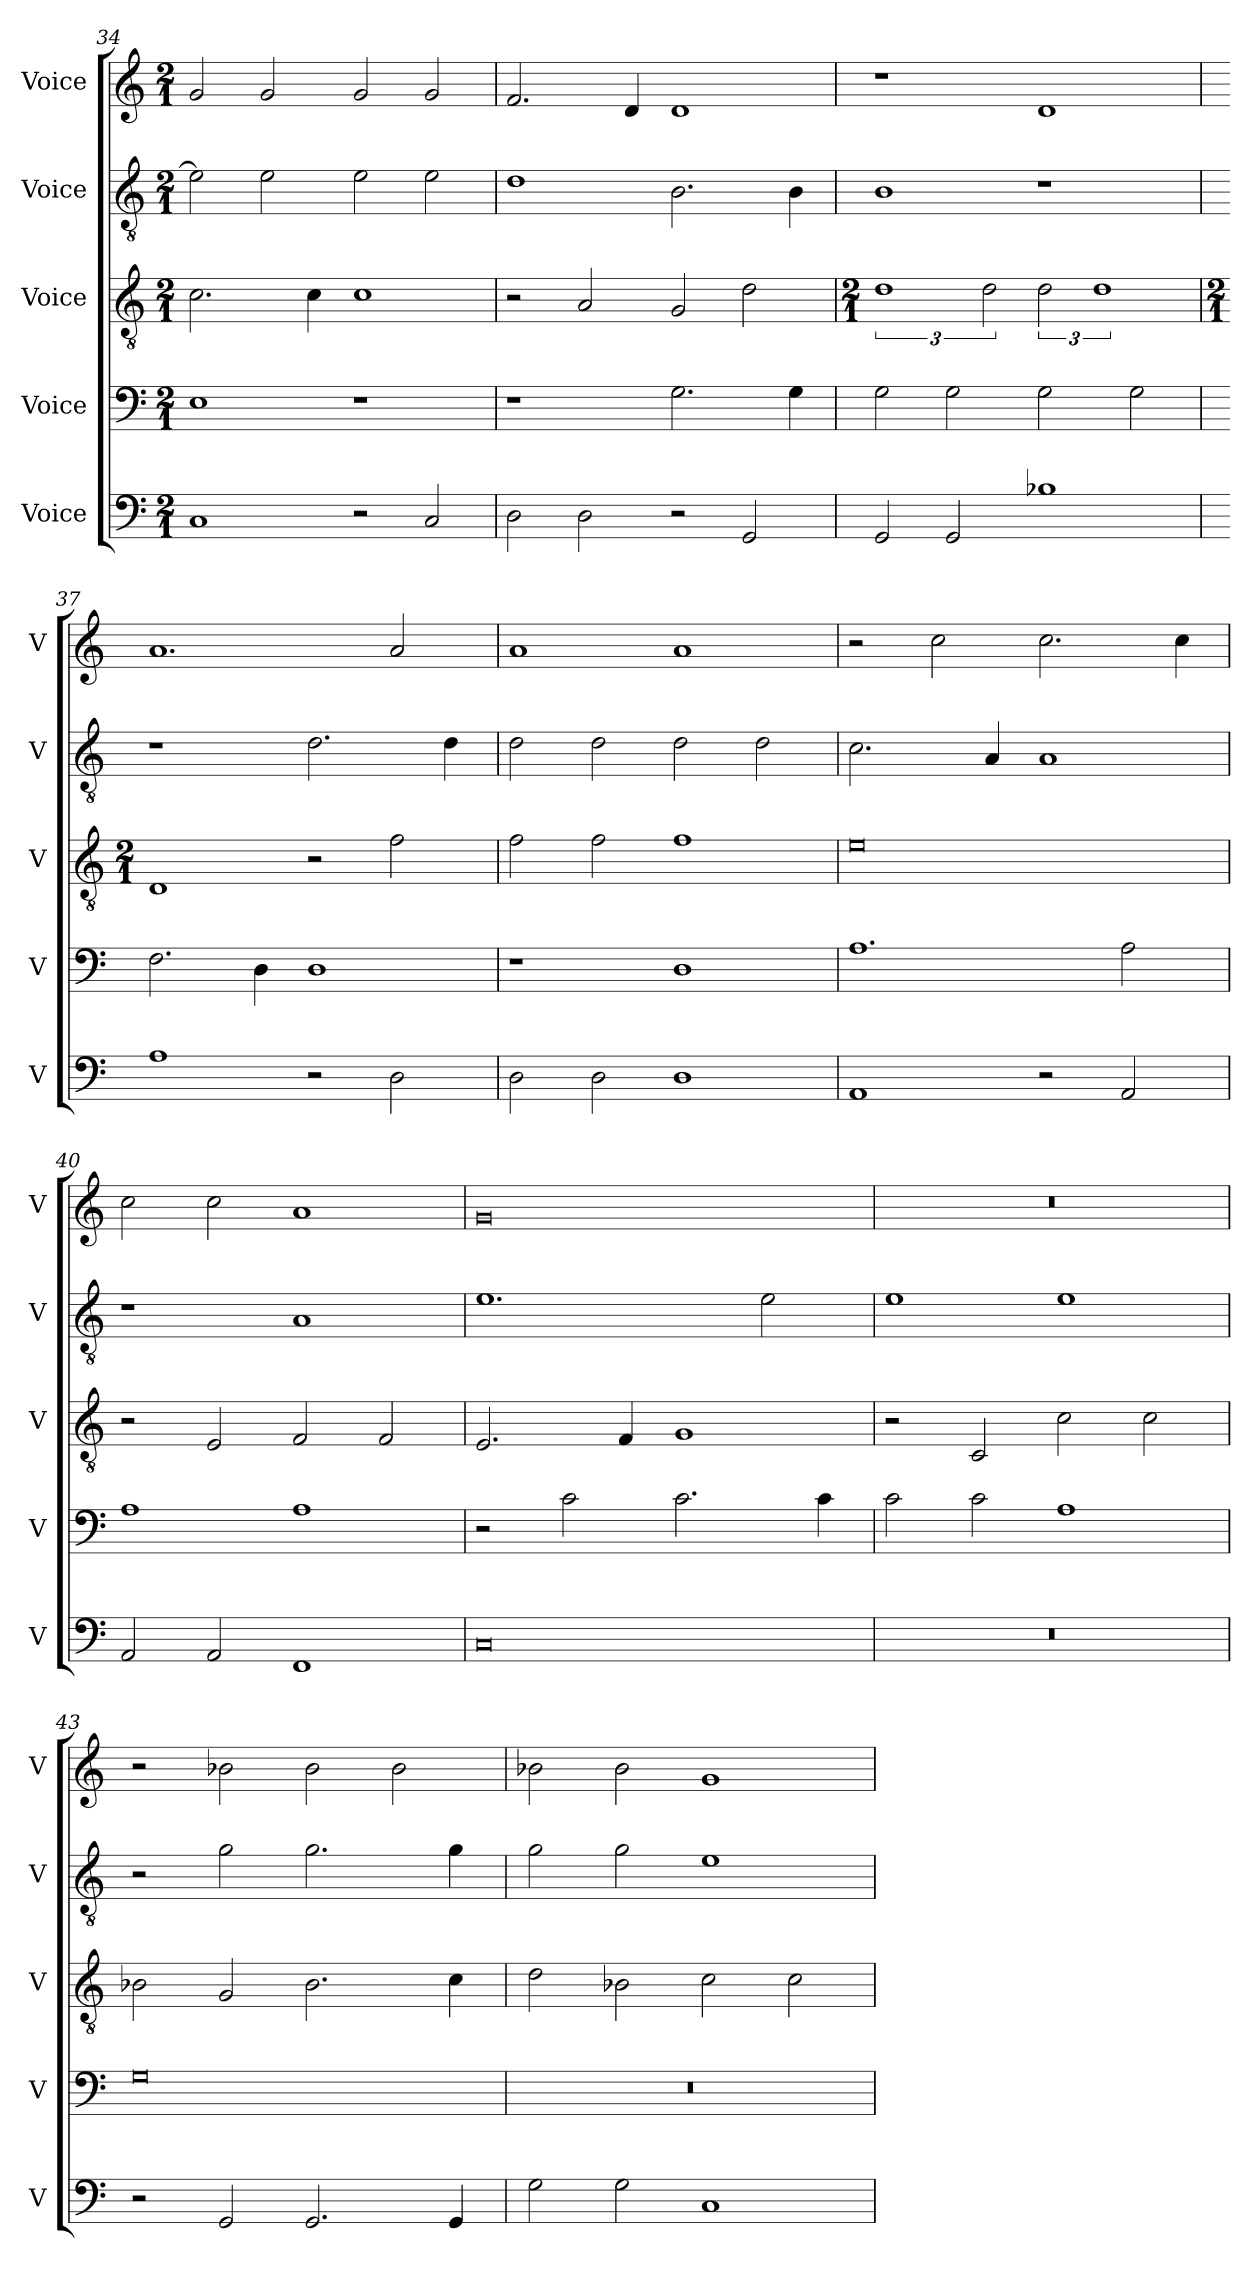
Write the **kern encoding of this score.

**kern	**kern	**kern	**kern	**kern
*part5	*part4	*part3	*part2	*part1
*staff5	*staff4	*staff3	*staff2	*staff1
*I"Voice	*I"Voice	*I"Voice	*I"Voice	*I"Voice
*I'V	*I'V	*I'V	*I'V	*I'V
*clefF4	*clefF4	*clefGv2	*clefGv2	*clefG2
*k[]	*k[]	*k[]	*k[]	*k[]
*M2/1	*M2/1	*M2/1	*M2/1	*M2/1
=34	=34	=34	=34	=34
1C	1E	2.c\	2e\]	2g/
.	.	.	2e\	2g/
.	.	4c\	.	.
2r	1r	1c	2e\	2g/
2C/	.	.	2e\	2g/
=35	=35	=35	=35	=35
2D\	1r	2r	1d	2.f/
2D\	.	2A/	.	.
.	.	.	.	4d/
2r	2.G\	2G/	2.B\	1d
2GG/	.	2d\	.	.
.	4G\	.	4B\	.
!!LO:PB:g=z
=36	=36	=36	=36	=36
*	*	*M2/1	*	*
2GG/	2G\	3%2d	1B	1r
2GG/	2G\	.	.	.
.	.	3d\	.	.
1B-X	2G\	3d\	1r	1d
.	.	3%2d	.	.
.	2G\	.	.	.
=37	=37	=37	=37	=37
*	*	*M2/1	*	*
1A	2.F\	1D	1r	1.a
.	4D\	.	.	.
2r	1D	2r	2.d\	.
2D\	.	2f\	.	2a/
.	.	.	4d\	.
=38	=38	=38	=38	=38
2D\	1r	2f\	2d\	1a
2D\	.	2f\	2d\	.
1D	1D	1f	2d\	1a
.	.	.	2d\	.
!!LO:LB:g=z
=39	=39	=39	=39	=39
1AA	1.A	0e	2.c\	2r
.	.	.	.	2cc\
.	.	.	4A/	.
2r	.	.	1A	2.cc\
2AA/	2A\	.	.	.
.	.	.	.	4cc\
=40	=40	=40	=40	=40
2AA/	1A	2r	1r	2cc\
2AA/	.	2E/	.	2cc\
1FF	1A	2F/	1A	1a
.	.	2F/	.	.
=41	=41	=41	=41	=41
0C	2r	2.E/	1.e	0g
.	2c\	.	.	.
.	.	4F/	.	.
.	2.c\	1G	.	.
.	.	.	2e\	.
.	4c\	.	.	.
=42	=42	=42	=42	=42
0r	2c\	2r	1e	0r
.	2c\	2C/	.	.
.	1A	2c\	1e	.
.	.	2c\	.	.
!!LO:LB:g=z
=43	=43	=43	=43	=43
2r	0G	2B-X\	2r	2r
2GG/	.	2G/	2g\	2b-X\
2.GG/	.	2.B-\	2.g\	2b-\
.	.	.	.	2b-\
4GG/	.	4c\	4g\	.
=44	=44	=44	=44	=44
2G\	0r	2d\	2g\	2b-X\
2G\	.	2B-X\	2g\	2b-\
1C	.	2c\	1e	1g
.	.	2c\	.	.
=	=	=	=	=
*-	*-	*-	*-	*-
